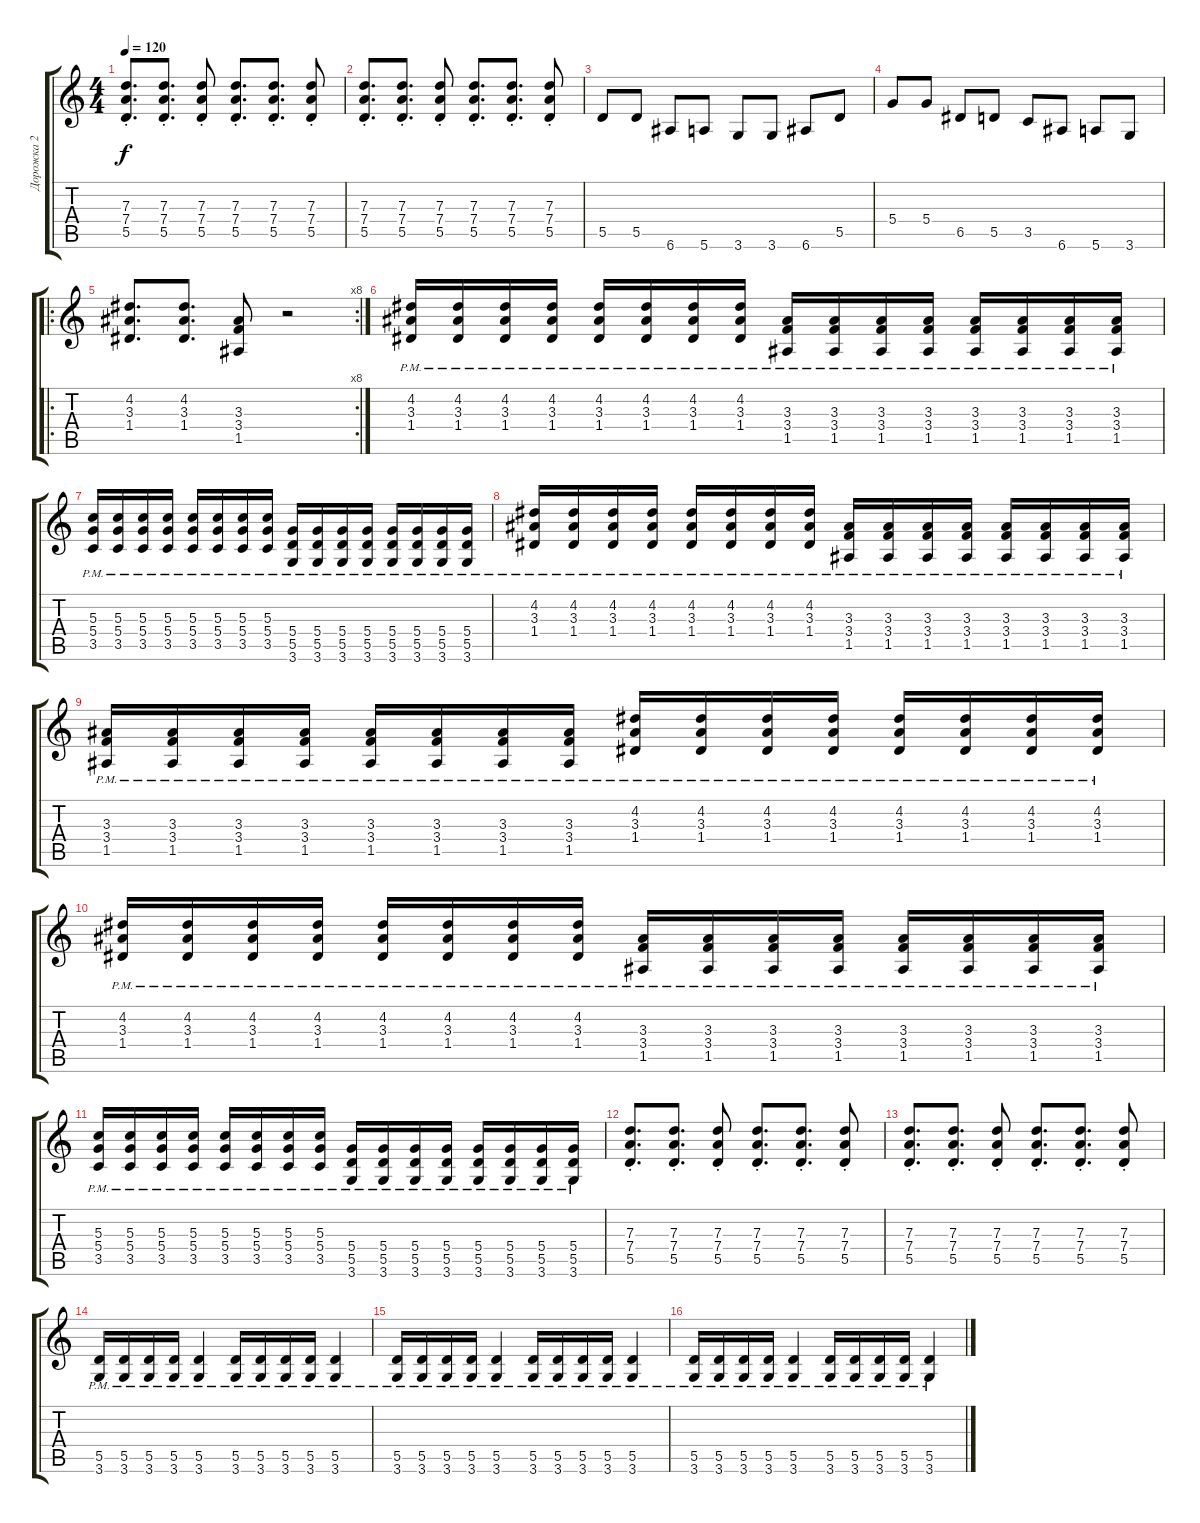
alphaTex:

\track ("Дорожка 2" "Дорожка 2") {instrument distortionguitar}
\staff {score tabs}
\tuning (E4 B3 G3 D3 A2 E2) {hide}
\ts (4 4)
\tempo 120
\clef g2
\ks c
(7.3{st} 7.4{st} 5.5{st}).8{d dy f} (7.3{st} 7.4{st} 5.5{st}).8{d} (7.3{st} 7.4{st} 5.5{st}).8 (7.3{st} 7.4{st} 5.5{st}).8{d} (7.3{st} 7.4{st} 5.5{st}).8{d} (7.3{st} 7.4{st} 5.5{st}).8 |
(7.3{st} 7.4{st} 5.5{st}).8{d} (7.3{st} 7.4{st} 5.5{st}).8{d} (7.3{st} 7.4{st} 5.5{st}).8 (7.3{st} 7.4{st} 5.5{st}).8{d} (7.3{st} 7.4{st} 5.5{st}).8{d} (7.3{st} 7.4{st} 5.5{st}).8 |
5.5.8 5.5.8 6.6.8 5.6.8 3.6.8 3.6.8 6.6.8 5.5.8 |
5.4.8 5.4.8 6.5.8 5.5.8 3.5.8 6.6.8 5.6.8 3.6.8 |
\ro
\rc 8
(4.2 3.3 1.4).8{d} (4.2 3.3 1.4).8{d} (3.3 3.4 1.5).8 r.2 |
(4.2{pm} 3.3{pm} 1.4{pm}).16 (4.2{pm} 3.3{pm} 1.4{pm}).16 (4.2{pm} 3.3{pm} 1.4{pm}).16 (4.2{pm} 3.3{pm} 1.4{pm}).16 (4.2{pm} 3.3{pm} 1.4{pm}).16 (4.2{pm} 3.3{pm} 1.4{pm}).16 (4.2{pm} 3.3{pm} 1.4{pm}).16 (4.2{pm} 3.3{pm} 1.4{pm}).16 (3.3{pm} 3.4{pm} 1.5{pm}).16 (3.3{pm} 3.4{pm} 1.5{pm}).16 (3.3{pm} 3.4{pm} 1.5{pm}).16 (3.3{pm} 3.4{pm} 1.5{pm}).16 (3.3{pm} 3.4{pm} 1.5{pm}).16 (3.3{pm} 3.4{pm} 1.5{pm}).16 (3.3{pm} 3.4{pm} 1.5{pm}).16 (3.3{pm} 3.4{pm} 1.5{pm}).16 |
(5.3{pm} 5.4{pm} 3.5{pm}).16 (5.3{pm} 5.4{pm} 3.5{pm}).16 (5.3{pm} 5.4{pm} 3.5{pm}).16 (5.3{pm} 5.4{pm} 3.5{pm}).16 (5.3{pm} 5.4{pm} 3.5{pm}).16 (5.3{pm} 5.4{pm} 3.5{pm}).16 (5.3{pm} 5.4{pm} 3.5{pm}).16 (5.3{pm} 5.4{pm} 3.5{pm}).16 (5.4{pm} 5.5{pm} 3.6{pm}).16 (5.4{pm} 5.5{pm} 3.6{pm}).16 (5.4{pm} 5.5{pm} 3.6{pm}).16 (5.4{pm} 5.5{pm} 3.6{pm}).16 (5.4{pm} 5.5{pm} 3.6{pm}).16 (5.4{pm} 5.5{pm} 3.6{pm}).16 (5.4{pm} 5.5{pm} 3.6{pm}).16 (5.4{pm} 5.5{pm} 3.6{pm}).16 |
(4.2{pm} 3.3{pm} 1.4{pm}).16 (4.2{pm} 3.3{pm} 1.4{pm}).16 (4.2{pm} 3.3{pm} 1.4{pm}).16 (4.2{pm} 3.3{pm} 1.4{pm}).16 (4.2{pm} 3.3{pm} 1.4{pm}).16 (4.2{pm} 3.3{pm} 1.4{pm}).16 (4.2{pm} 3.3{pm} 1.4{pm}).16 (4.2{pm} 3.3{pm} 1.4{pm}).16 (3.3{pm} 3.4{pm} 1.5{pm}).16 (3.3{pm} 3.4{pm} 1.5{pm}).16 (3.3{pm} 3.4{pm} 1.5{pm}).16 (3.3{pm} 3.4{pm} 1.5{pm}).16 (3.3{pm} 3.4{pm} 1.5{pm}).16 (3.3{pm} 3.4{pm} 1.5{pm}).16 (3.3{pm} 3.4{pm} 1.5{pm}).16 (3.3{pm} 3.4{pm} 1.5{pm}).16 |
(3.3{pm} 3.4{pm} 1.5{pm}).16 (3.3{pm} 3.4{pm} 1.5{pm}).16 (3.3{pm} 3.4{pm} 1.5{pm}).16 (3.3{pm} 3.4{pm} 1.5{pm}).16 (3.3{pm} 3.4{pm} 1.5{pm}).16 (3.3{pm} 3.4{pm} 1.5{pm}).16 (3.3{pm} 3.4{pm} 1.5{pm}).16 (3.3{pm} 3.4{pm} 1.5{pm}).16 (4.2{pm} 3.3{pm} 1.4{pm}).16 (4.2{pm} 3.3{pm} 1.4{pm}).16 (4.2{pm} 3.3{pm} 1.4{pm}).16 (4.2{pm} 3.3{pm} 1.4{pm}).16 (4.2{pm} 3.3{pm} 1.4{pm}).16 (4.2{pm} 3.3{pm} 1.4{pm}).16 (4.2{pm} 3.3{pm} 1.4{pm}).16 (4.2{pm} 3.3{pm} 1.4{pm}).16 |
(4.2{pm} 3.3{pm} 1.4{pm}).16 (4.2{pm} 3.3{pm} 1.4{pm}).16 (4.2{pm} 3.3{pm} 1.4{pm}).16 (4.2{pm} 3.3{pm} 1.4{pm}).16 (4.2{pm} 3.3{pm} 1.4{pm}).16 (4.2{pm} 3.3{pm} 1.4{pm}).16 (4.2{pm} 3.3{pm} 1.4{pm}).16 (4.2{pm} 3.3{pm} 1.4{pm}).16 (3.3{pm} 3.4{pm} 1.5{pm}).16 (3.3{pm} 3.4{pm} 1.5{pm}).16 (3.3{pm} 3.4{pm} 1.5{pm}).16 (3.3{pm} 3.4{pm} 1.5{pm}).16 (3.3{pm} 3.4{pm} 1.5{pm}).16 (3.3{pm} 3.4{pm} 1.5{pm}).16 (3.3{pm} 3.4{pm} 1.5{pm}).16 (3.3{pm} 3.4{pm} 1.5{pm}).16 |
(5.3{pm} 5.4{pm} 3.5{pm}).16 (5.3{pm} 5.4{pm} 3.5{pm}).16 (5.3{pm} 5.4{pm} 3.5{pm}).16 (5.3{pm} 5.4{pm} 3.5{pm}).16 (5.3{pm} 5.4{pm} 3.5{pm}).16 (5.3{pm} 5.4{pm} 3.5{pm}).16 (5.3{pm} 5.4{pm} 3.5{pm}).16 (5.3{pm} 5.4{pm} 3.5{pm}).16 (5.4{pm} 5.5{pm} 3.6{pm}).16 (5.4{pm} 5.5{pm} 3.6{pm}).16 (5.4{pm} 5.5{pm} 3.6{pm}).16 (5.4{pm} 5.5{pm} 3.6{pm}).16 (5.4{pm} 5.5{pm} 3.6{pm}).16 (5.4{pm} 5.5{pm} 3.6{pm}).16 (5.4{pm} 5.5{pm} 3.6{pm}).16 (5.4{pm} 5.5{pm} 3.6{pm}).16 |
(7.3{st} 7.4{st} 5.5{st}).8{d} (7.3{st} 7.4{st} 5.5{st}).8{d} (7.3{st} 7.4{st} 5.5{st}).8 (7.3{st} 7.4{st} 5.5{st}).8{d} (7.3{st} 7.4{st} 5.5{st}).8{d} (7.3{st} 7.4{st} 5.5{st}).8 |
(7.3{st} 7.4{st} 5.5{st}).8{d} (7.3{st} 7.4{st} 5.5{st}).8{d} (7.3{st} 7.4{st} 5.5{st}).8 (7.3{st} 7.4{st} 5.5{st}).8{d} (7.3{st} 7.4{st} 5.5{st}).8{d} (7.3{st} 7.4{st} 5.5{st}).8 |
(5.5{pm} 3.6{pm}).16 (5.5{pm} 3.6{pm}).16 (5.5{pm} 3.6{pm}).16 (5.5{pm} 3.6{pm}).16 (5.5{pm} 3.6{pm}).4 (5.5{pm} 3.6{pm}).16 (5.5{pm} 3.6{pm}).16 (5.5{pm} 3.6{pm}).16 (5.5{pm} 3.6{pm}).16 (5.5{pm} 3.6{pm}).4 |
(5.5{pm} 3.6{pm}).16 (5.5{pm} 3.6{pm}).16 (5.5{pm} 3.6{pm}).16 (5.5{pm} 3.6{pm}).16 (5.5{pm} 3.6{pm}).4 (5.5{pm} 3.6{pm}).16 (5.5{pm} 3.6{pm}).16 (5.5{pm} 3.6{pm}).16 (5.5{pm} 3.6{pm}).16 (5.5{pm} 3.6{pm}).4 |
(5.5{pm} 3.6{pm}).16 (5.5{pm} 3.6{pm}).16 (5.5{pm} 3.6{pm}).16 (5.5{pm} 3.6{pm}).16 (5.5{pm} 3.6{pm}).4 (5.5{pm} 3.6{pm}).16 (5.5{pm} 3.6{pm}).16 (5.5{pm} 3.6{pm}).16 (5.5{pm} 3.6{pm}).16 (5.5{pm} 3.6{pm}).4
